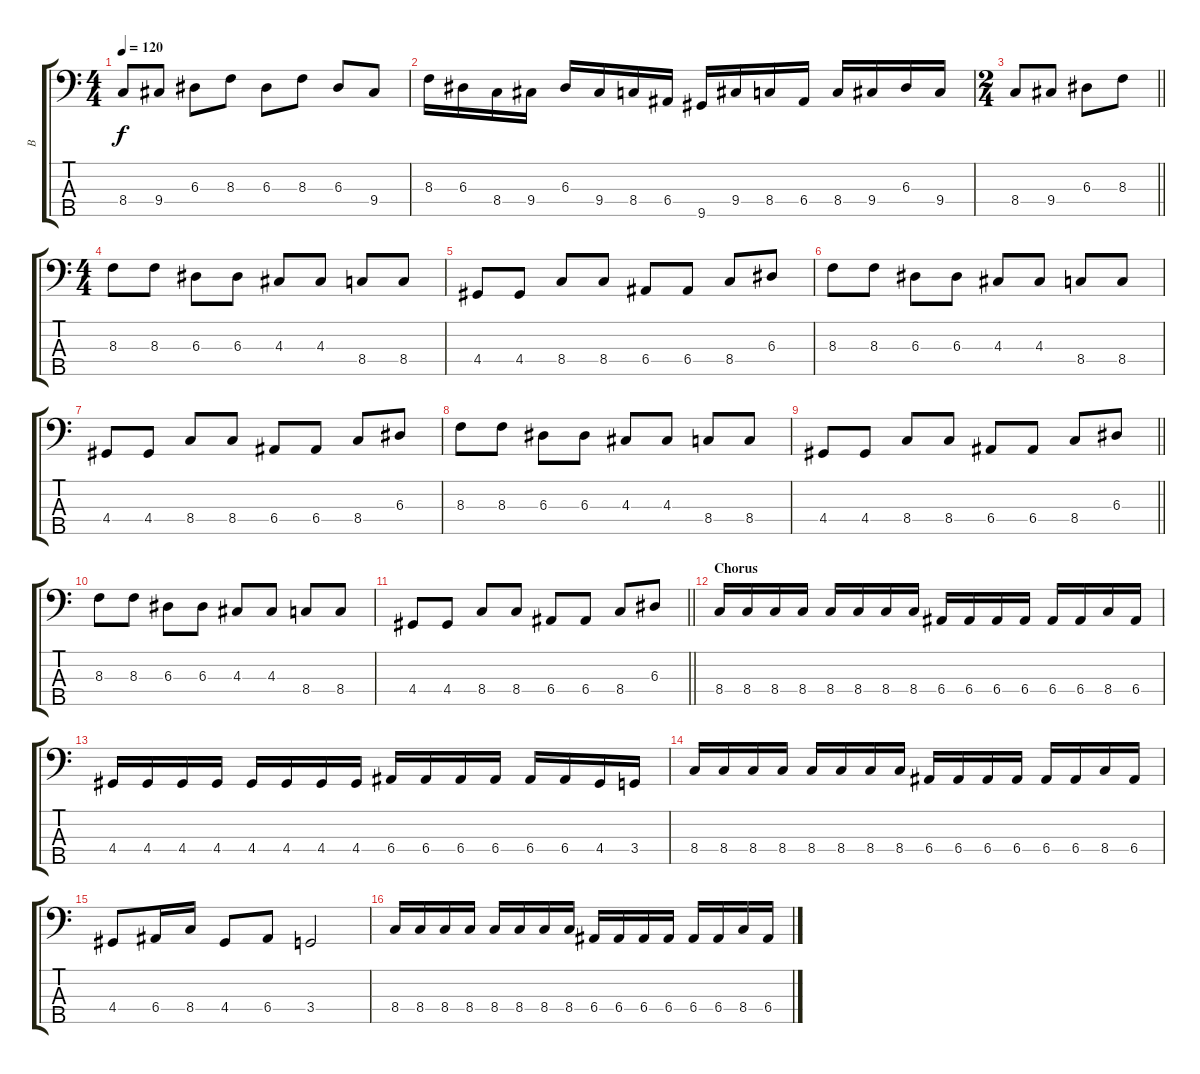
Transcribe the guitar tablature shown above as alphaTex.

\track ("B" "B") {instrument electricbassfinger}
\staff {score tabs}
\tuning (G2 D2 A1 E1 B0) {hide}
\ts (4 4)
\tempo 120
\clef f4
\ks c
8.4.8{dy f} 9.4.8 6.3.8 8.3.8 6.3.8 8.3.8 6.3.8 9.4.8 |
8.3.16 6.3.16 8.4.16 9.4.16 6.3.16 9.4.16 8.4.16 6.4.16 9.5.16 9.4.16 8.4.16 6.4.16 8.4.16 9.4.16 6.3.16 9.4.16 |
\ts (2 4)
\barLineRight lightlight
8.4.8 9.4.8 6.3.8 8.3.8 |
\ts (4 4)
8.3.8 8.3.8 6.3.8 6.3.8 4.3.8 4.3.8 8.4.8 8.4.8 |
4.4.8 4.4.8 8.4.8 8.4.8 6.4.8 6.4.8 8.4.8 6.3.8 |
8.3.8 8.3.8 6.3.8 6.3.8 4.3.8 4.3.8 8.4.8 8.4.8 |
4.4.8 4.4.8 8.4.8 8.4.8 6.4.8 6.4.8 8.4.8 6.3.8 |
8.3.8 8.3.8 6.3.8 6.3.8 4.3.8 4.3.8 8.4.8 8.4.8 |
\barLineRight lightlight
4.4.8 4.4.8 8.4.8 8.4.8 6.4.8 6.4.8 8.4.8 6.3.8 |
8.3.8 8.3.8 6.3.8 6.3.8 4.3.8 4.3.8 8.4.8 8.4.8 |
\barLineRight lightlight
4.4.8 4.4.8 8.4.8 8.4.8 6.4.8 6.4.8 8.4.8 6.3.8 |
\section ("" "Chorus")
8.4.16 8.4.16 8.4.16 8.4.16 8.4.16 8.4.16 8.4.16 8.4.16 6.4.16 6.4.16 6.4.16 6.4.16 6.4.16 6.4.16 8.4.16 6.4.16 |
4.4.16 4.4.16 4.4.16 4.4.16 4.4.16 4.4.16 4.4.16 4.4.16 6.4.16 6.4.16 6.4.16 6.4.16 6.4.16 6.4.16 4.4.16 3.4.16 |
8.4.16 8.4.16 8.4.16 8.4.16 8.4.16 8.4.16 8.4.16 8.4.16 6.4.16 6.4.16 6.4.16 6.4.16 6.4.16 6.4.16 8.4.16 6.4.16 |
4.4.8 6.4.16 8.4.16 4.4.8 6.4.8 3.4.2 |
8.4.16 8.4.16 8.4.16 8.4.16 8.4.16 8.4.16 8.4.16 8.4.16 6.4.16 6.4.16 6.4.16 6.4.16 6.4.16 6.4.16 8.4.16 6.4.16
